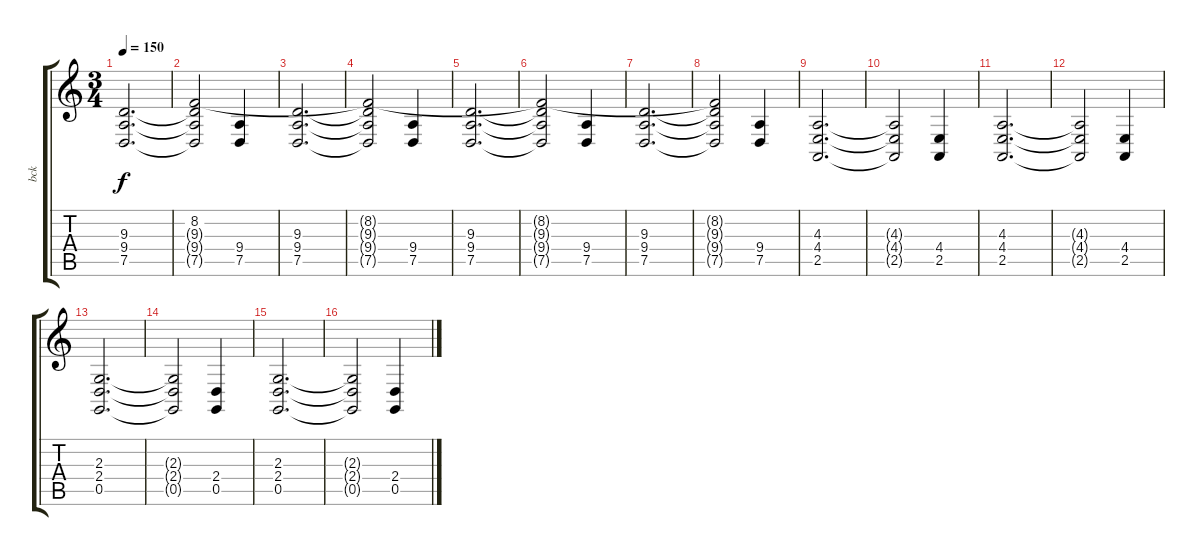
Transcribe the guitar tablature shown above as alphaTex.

\track ("bck" "bck") {instrument brightacousticpiano}
\staff {score tabs}
\tuning (D4 A3 F3 C3 G2 D2) {hide}
\ts (3 4)
\tempo 150
\clef g2
\ks c
(9.3 9.4 7.5).2{d dy f} |
(8.2 9.3{t} 9.4{t} 7.5{t}).2 (9.4 7.5).4 |
(9.3 9.4 7.5).2{d} |
(8.2{t} 9.3{t} 9.4{t} 7.5{t}).2 (9.4 7.5).4 |
(9.3 9.4 7.5).2{d} |
(8.2{t} 9.3{t} 9.4{t} 7.5{t}).2 (9.4 7.5).4 |
(9.3 9.4 7.5).2{d} |
(8.2{t} 9.3{t} 9.4{t} 7.5{t}).2 (9.4 7.5).4 |
(4.3 4.4 2.5).2{d} |
(4.3{t} 4.4{t} 2.5{t}).2 (4.4 2.5).4 |
(4.3 4.4 2.5).2{d} |
(4.3{t} 4.4{t} 2.5{t}).2 (4.4 2.5).4 |
(2.3 2.4 0.5).2{d} |
(2.3{t} 2.4{t} 0.5{t}).2 (2.4 0.5).4 |
(2.3 2.4 0.5).2{d} |
(2.3{t} 2.4{t} 0.5{t}).2 (2.4 0.5).4
